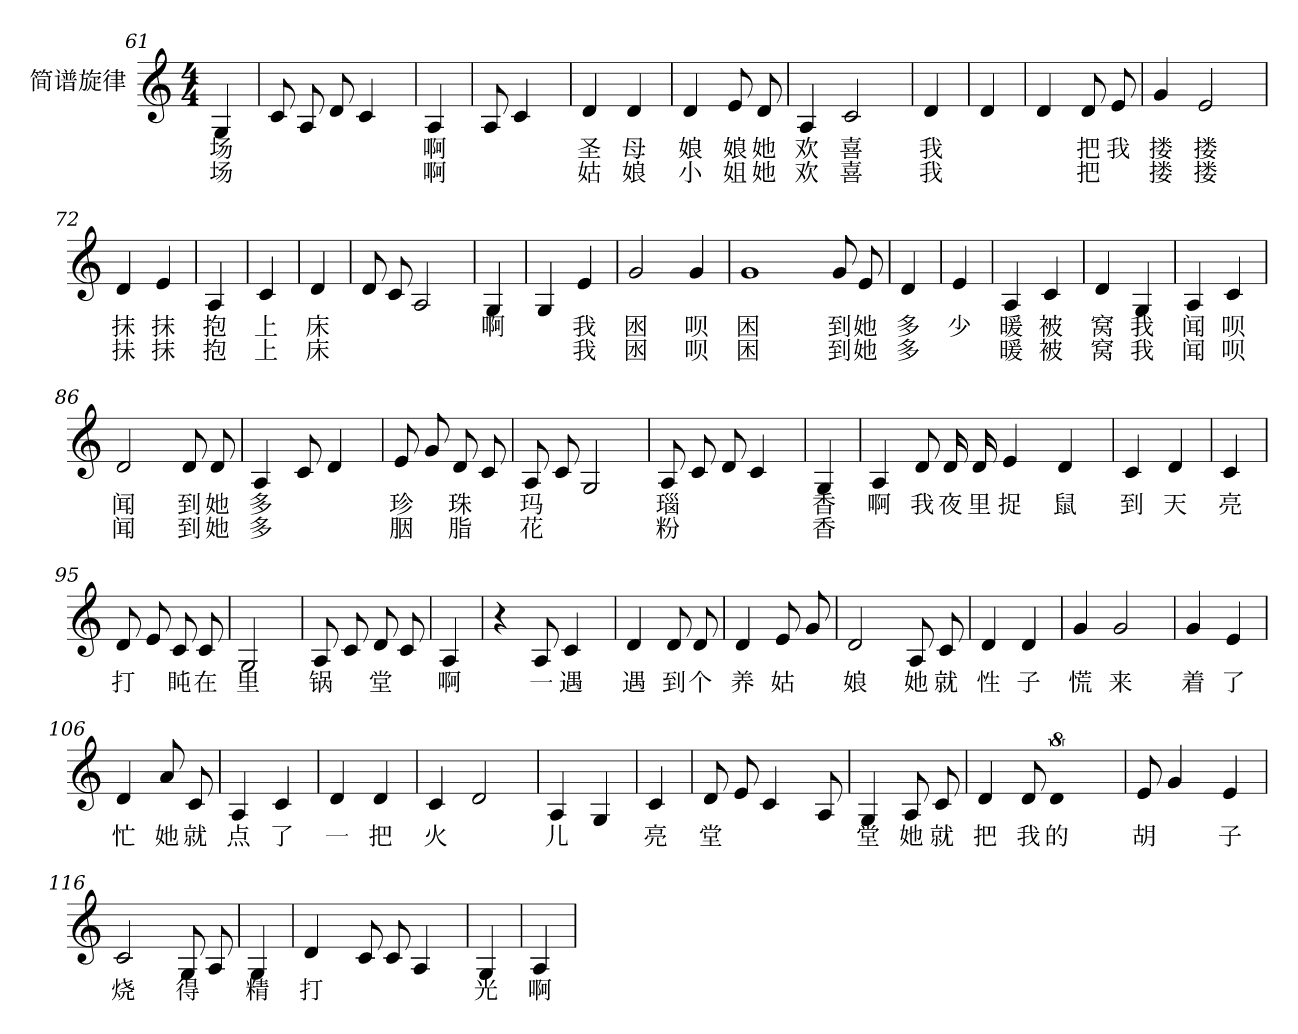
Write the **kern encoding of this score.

**kern	**text	**text
*part1	*part1	*part1
*staff1	*staff1	*staff1
*I"简谱旋律	*	*
*k[]	*	*
*M4/4	*	*
=61	=61	=61
4G	场	场
=62	=62	=62
8c	.	.
8A	.	.
8d	.	.
!LO:N:vis=4	!	!
4.c	.	.
=63	=63	=63
4A	啊	啊
=64	=64	=64
8A	.	.
!LO:N:vis=4	!	!
4.c	.	.
=65	=65	=65
4d	圣	姑
4d	母	娘
=66	=66	=66
4d	娘	小
8e	娘	姐
8d	她	她
=67	=67	=67
4A	欢	欢
2c	喜	喜
=68	=68	=68
4d	我	我
=69	=69	=69
4d	.	.
=70	=70	=70
4d	.	.
8d	把	把
8e	我	.
=71	=71	=71
4g	搂	搂
2e	搂	搂
=72	=72	=72
4d	抹	抺
4e	抹	抹
=73	=73	=73
4A	抱	抱
=74	=74	=74
4c	上	上
=75	=75	=75
4d	床	床
=76	=76	=76
8d	.	.
8c	.	.
2A	.	.
=77	=77	=77
4G	啊	.
=78	=78	=78
4G	.	.
4e	我	我
=79	=79	=79
2g	囦	囦
4g	呗	呗
=80	=80	=80
1g	困	困
8g	到	到
8e	她	她
=81	=81	=81
4d	多	多
=82	=82	=82
4e	少	.
=83	=83	=83
4A	暖	暖
4c	被	被
=84	=84	=84
4d	窝	窝
4G	我	我
=85	=85	=85
4A	闻	闻
4c	呗	呗
=86	=86	=86
2d	闻	闻
8d	到	到
8d	她	她
=87	=87	=87
4A	多	多
8c	.	.
!LO:N:vis=4	!	!
4.d	.	.
=88	=88	=88
8e	珍	胭
8g	.	.
8d	珠	脂
8c	.	.
=89	=89	=89
8A	玛	花
8c	.	.
2G	.	.
=90	=90	=90
8A	瑙	粉
8c	.	.
8d	.	.
!LO:N:vis=4	!	!
4.c	.	.
=91	=91	=91
4G	香	香
=92	=92	=92
4A	啊	.
8d	我	.
16d	夜	.
16d	里	.
!LO:N:vis=4	!	!
4.e	捉	.
!LO:N:vis=4	!	!
4.d	鼠	.
=93	=93	=93
4c	到	.
4d	天	.
=94	=94	=94
4c	亮	.
=95	=95	=95
8d	打	.
8e	.	.
8c	盹	.
8c	在	.
=96	=96	=96
2G	里	.
=97	=97	=97
8A	锅	.
8c	.	.
8d	堂	.
8c	.	.
=98	=98	=98
4A	啊	.
=99	=99	=99
4r	.	.
8A	一	.
!LO:N:vis=4	!	!
4.c	遇	.
=100	=100	=100
4d	遇	.
8d	到	.
8d	个	.
=101	=101	=101
4d	养	.
8e	姑	.
8g	.	.
=102	=102	=102
2d	娘	.
8A	她	.
8c	就	.
=103	=103	=103
4d	性	.
4d	子	.
=104	=104	=104
4g	慌	.
2g	来	.
=105	=105	=105
4g	着	.
4e	了	.
=106	=106	=106
4d	忙	.
8a	她	.
8c	就	.
=107	=107	=107
4A	点	.
4c	了	.
=108	=108	=108
4d	一	.
4d	把	.
=109	=109	=109
4c	火	.
2d	.	.
=110	=110	=110
4A	儿	.
4G	.	.
=111	=111	=111
4c	亮	.
=112	=112	=112
8d	堂	.
8e	.	.
!LO:N:vis=4	!	!
4.c	.	.
8A	.	.
=113	=113	=113
4G	堂	.
8A	她	.
8c	就	.
=114	=114	=114
4d	把	.
8d	我	.
!LO:N:vis=2	!	!
8%5d	的	.
=115	=115	=115
8e	胡	.
!LO:N:vis=4	!	!
4.g	.	.
4e	子	.
=116	=116	=116
2c	烧	.
8G	得	.
8A	.	.
=117	=117	=117
4G	精	.
=118	=118	=118
!LO:N:vis=4	!	!
4.d	打	.
8c	.	.
8c	.	.
!LO:N:vis=4	!	!
4.A	.	.
=119	=119	=119
4G	光	.
=120	=120	=120
4A	啊	.
=	=	=
*-	*-	*-
